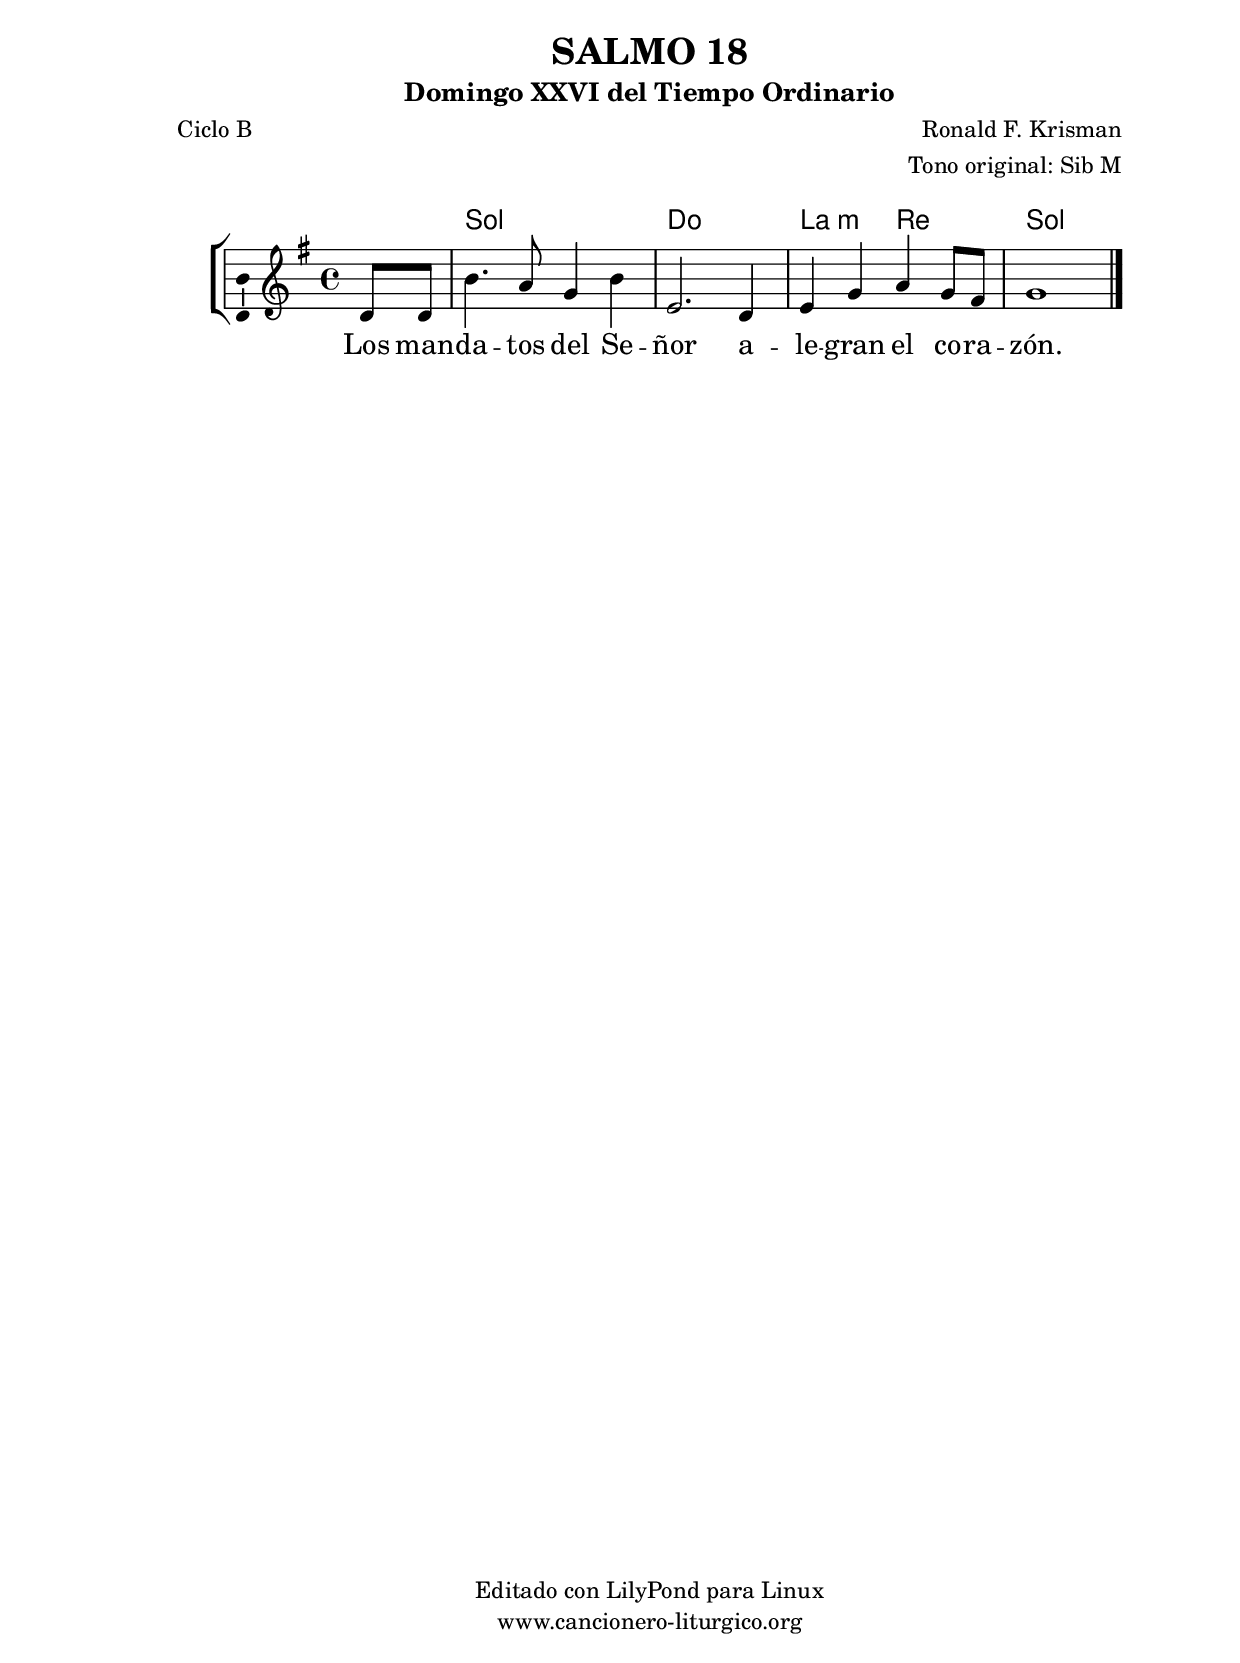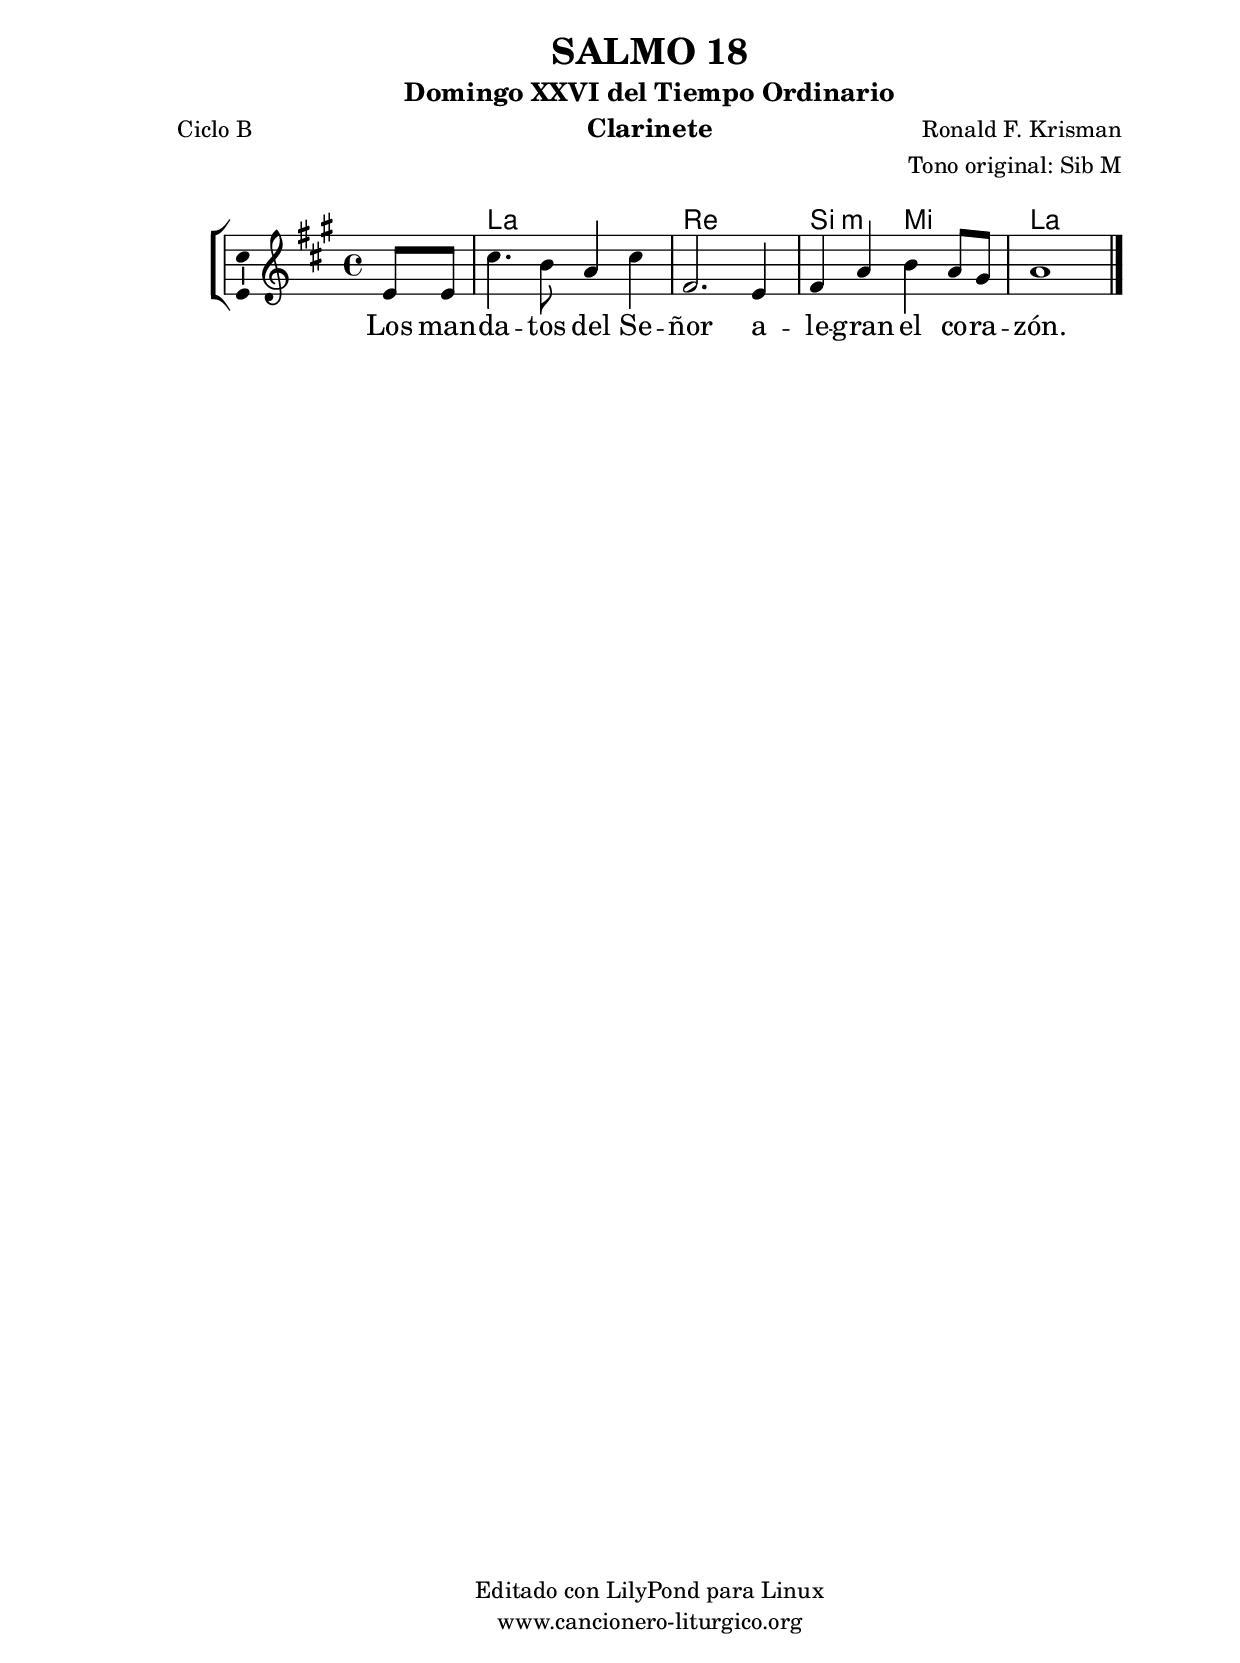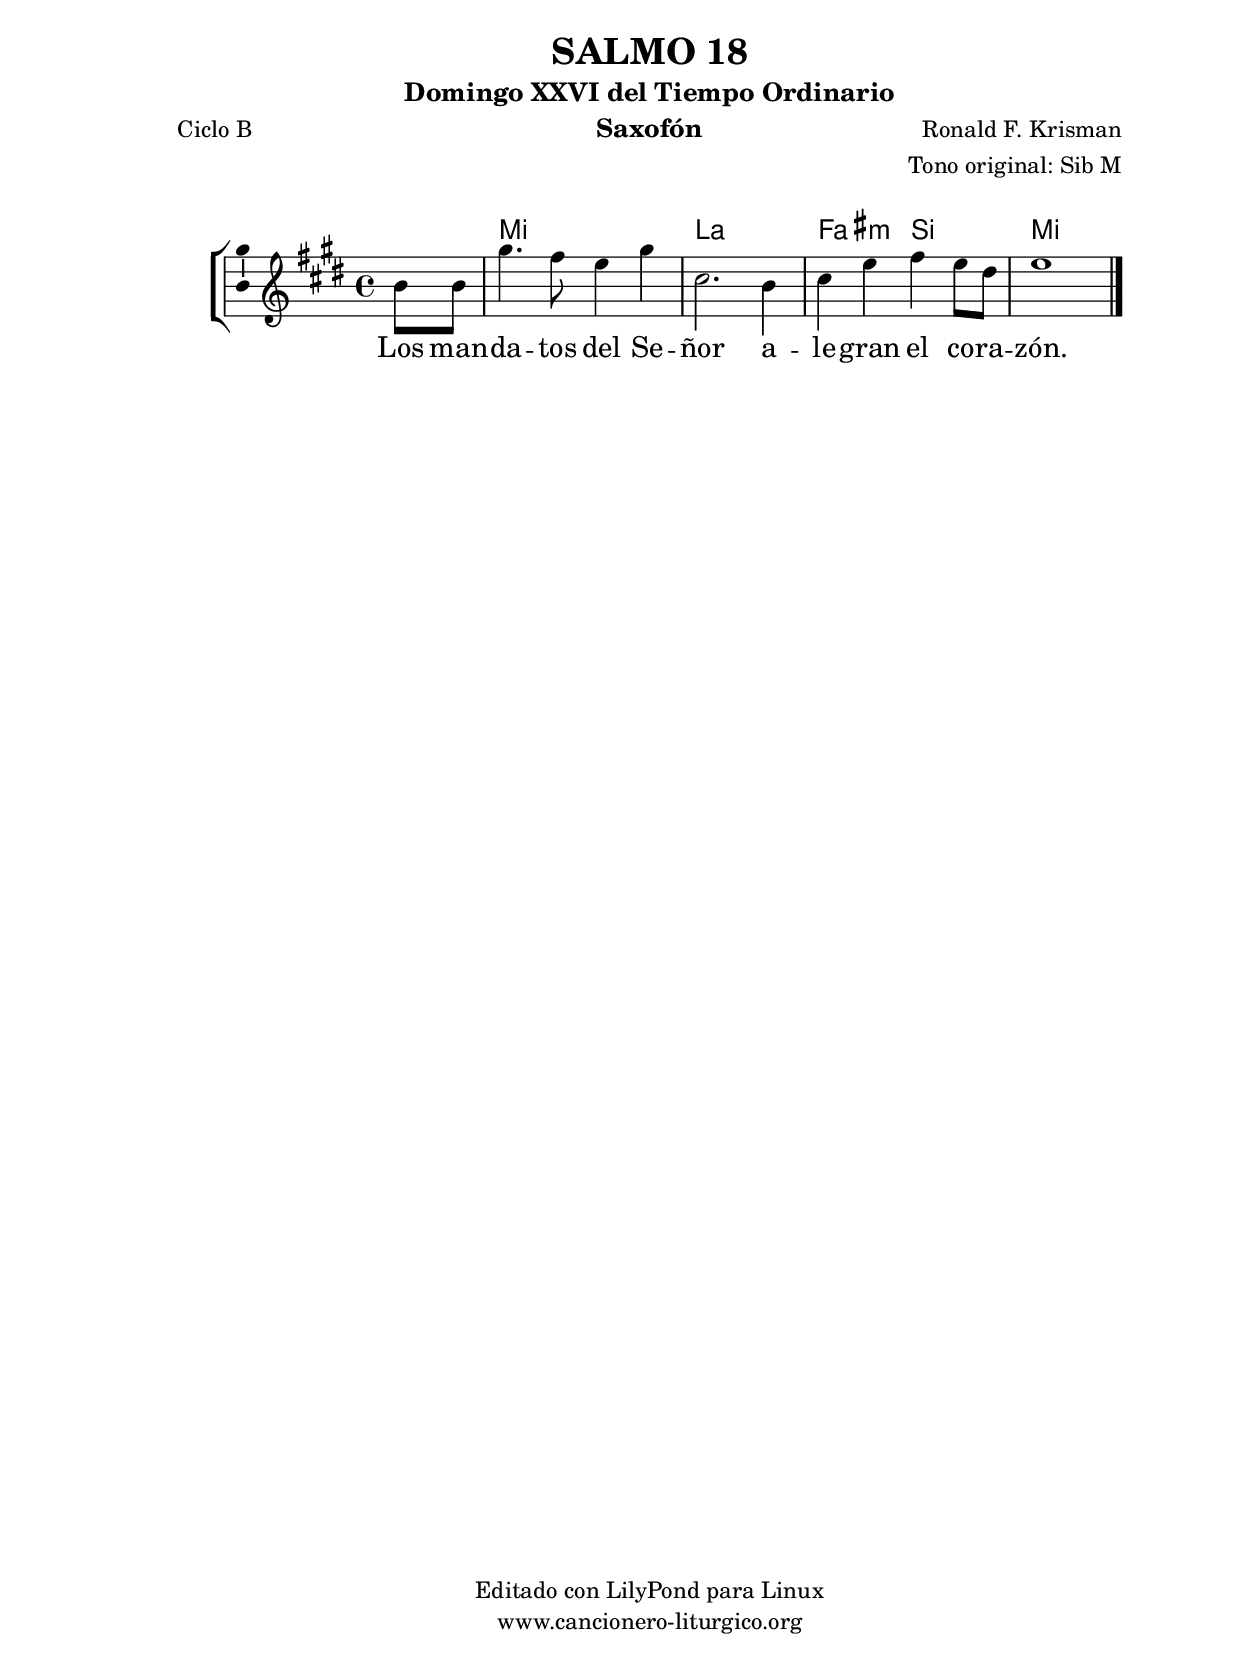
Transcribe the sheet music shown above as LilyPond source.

%
%para convertir .midi en .wav:
%timidity filename.midi -Ow -o finename.wav
%
%
%Para convertir de .wav a .mp3:
%lame -h -m j filename.wav
%
%
%para escuchar el midi:
%timidity nombrefichero.midi
%


%versión de lilypond para la que se ha escrito esta partitura:
\version "2.16.0"

	%Tamaño papel
	#(set-default-paper-size "a4")
	%Tamaño partitura
	#(set-global-staff-size 20)
	%No responde al pulsar sobre una nota
	#(ly:set-option 'point-and-click #f)

%parámetros del encabezamiento:
\header {
	title = "SALMO 18"
	subtitle = "Domingo XXVI del Tiempo Ordinario"
	composer = "Ronald F. Krisman"
	poet = "Ciclo B"
	meter = ""
	arranger = "Tono original: Sib M"
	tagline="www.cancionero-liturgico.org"
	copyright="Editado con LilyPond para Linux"
	tiempo = "Ordinario"
	usos = "Salmo"
	letra = "Los mandatos del Señor alegran el corazón."
	}

%parámetros asociados al papel:
\paper  {
	oddHeaderMarkup = \markup {\fill-line { \on-the-fly #not-first-page \fromproperty #'header:title \on-the-fly #not-first-page \fromproperty #'header:composer }}
	evenHeaderMarkup = \markup {\fill-line { \fromproperty #'header:composer \fromproperty #'header:title }}
	#(set-paper-size "a4")
	print-page-number = ##f
	first-page-number = 1
	print-first-page-number = ##f
%	head-separation = 3.0 \cm
	top-margin = 2.0 \cm
	bottom-margin = 0.5\cm
%%%	bottom-margin = -1.0\cm
	left-margin = 3.0 \cm
	line-width = 16.0 \cm 
	indent = 8\mm
	interscoreline = 2.\mm
	between-system-space = 15\mm
%	para que las partituras no llenen la hoja:
	ragged-bottom = ##t
%	idem para la última hoja:
	ragged-last-bottom = ##f
%	para que las partituras llenen el ancho del papel:
	ragged-last = ##f
	after-title-space = 2.5 \cm
%page-count=1
%system-count=2

	%Flexible Vertical Spacing
%	markup-markup-spacing =
%	#'((basic-distance . 15) (minimum-distance . 15) (padding . 3))
	markup-system-spacing =
	#'((basic-distance . 15) (minimum-distance . 15) (padding . 3))
	system-system-spacing =
	#'((basic-distance . 15) (minimum-distance . 15) (padding . 3))
	score-system-spacing =
	#'((basic-distance . 15) (minimum-distance . 15) (padding . 5))
%	top-system-spacing = % header
%	#'((basic-distance . 8) (minimum-distance . 0) (padding . 3))
%	top-markup-spacing =
%	#'((basic-distance . 20) (minimum-distance . 20) (padding . 3))
	last-bottom-spacing = % footer
	#'((basic-distance . 5) (minimum-distance . 5) (padding . 3))
%	score-markup-spacing =
%	#'((basic-distance . 16) (minimum-distance . 13) (padding . 3))

	}


%parámetros que afectan a toda la partitura:
global =  {
	%clave de sol (G):
	\clef G
	%armadura:
	\transpose bes g
	\key bes \major
	\tempo 4=100
	\set Score.tempoHideNote = ##t
	}


acordes = {
	\italianChords
	\chordmode {
	\transpose bes g
{

s4
bes1 ees c2:m f bes1

	}
	}
}

melodia = 
	\transpose bes g
{
	\relative c'{

\time 4/4
\partial4
f8 f
d'4. c8 bes4 d
g,2. f4
g4 bes c bes8 a
bes1

	\bar "|."
	}
	}


texto = \lyricmode {
Los man -- da -- tos del Se -- ñor
a -- le -- gran el co -- ra -- zón.
	}


acordesStaff = \context ChordNames = acordesStaff <<
	\set chordChanges = ##t
	\acordes
	>>


vozStaff = \context Voice = vozStaff
\with {\consists "Ambitus_engraver"}
<<
%	\set Staff.instrumentName = ""
%	\set Staff.shortInstrumentName = ""
%	\set Staff.midiInstrument = #"clarinet"
%	\set Staff.midiInstrument = #"cello"
%	\set Staff.midiInstrument = #"flute"
	\set Staff.midiInstrument = #"electric guitar (jazz)"
%	\set Staff.midiInstrument = #"english horn"
%	\set Staff.midiInstrument = #"violin"
%	\set Staff.midiInstrument = #"glockenspiel"
	\set Staff.midiMinimumVolume = #0.7
	\set Staff.midiMaximumVolume = #0.9
	\global
	\melodia
	>>


textoStaff = \context Lyrics = textoStaff <<
	\lyricsto vozStaff \texto
	>>

\book {
	\score {
		\context ChoirStaff {
			\override StaffGroup.SystemStartBracket #'collapse-height = #1
			\override Score.SystemStartBar #'collapse-height = #1
			<<
			\acordesStaff
			\vozStaff
			\textoStaff
			>>
			}
		\layout {
	    		\context {
				\Lyrics
				\override LyricText #'font-size = #2
				}
	   		 \context {
				\Score
				%fontSize = #3
				\override StaffSymbol #'staff-space = #(magstep +3)
				%\override Beam #'thickness = #0.55
				%\override SpacingSpanner #'spacing-increment = #1.0
				%\override Slur #'height-limit = #1.5
				}
			}
		}
	\score {
		\unfoldRepeats
		\context ChoirStaff {
			<<
			\acordesStaff
			\vozStaff
			>>
			}
		\midi {
	  		\context {
	  			\Score
				tempoWholesPerMinute = #(ly:make-moment 70 4)
				}
			}
		}
	}

%Partitura para clarinete
#(define output-suffix "C")
\book {
	\header{
		instrument = "Clarinete"
		}
	\score {
		\context ChoirStaff {
			\override StaffGroup.SystemStartBracket #'collapse-height = #1
			\override Score.SystemStartBar #'collapse-height = #1
\transpose c d
			<<
			\acordesStaff
			\vozStaff
			\textoStaff
			>>
			}
		\layout {
	    		\context {
				\Lyrics
				\override LyricText #'font-size = #2
				}
	   		 \context {
				\Score
				%fontSize = #3
				\override StaffSymbol #'staff-space = #(magstep +3)
				%\override Beam #'thickness = #0.55
				%\override SpacingSpanner #'spacing-increment = #1.0
				%\override Slur #'height-limit = #1.5
				}
			}
		}
	}

%Partitura para saxofón
#(define output-suffix "S")
\book {
	\header{
		instrument = "Saxofón"
		}
	\score {
		\context ChoirStaff {
			\override StaffGroup.SystemStartBracket #'collapse-height = #1
			\override Score.SystemStartBar #'collapse-height = #1
\transpose c a
			<<
			\acordesStaff
			\vozStaff
			\textoStaff
			>>
			}
		\layout {
	    		\context {
				\Lyrics
				\override LyricText #'font-size = #2
				}
	   		 \context {
				\Score
				%fontSize = #3
				\override StaffSymbol #'staff-space = #(magstep +3)
				%\override Beam #'thickness = #0.55
				%\override SpacingSpanner #'spacing-increment = #1.0
				%\override Slur #'height-limit = #1.5
				}
			}
		}
	}

